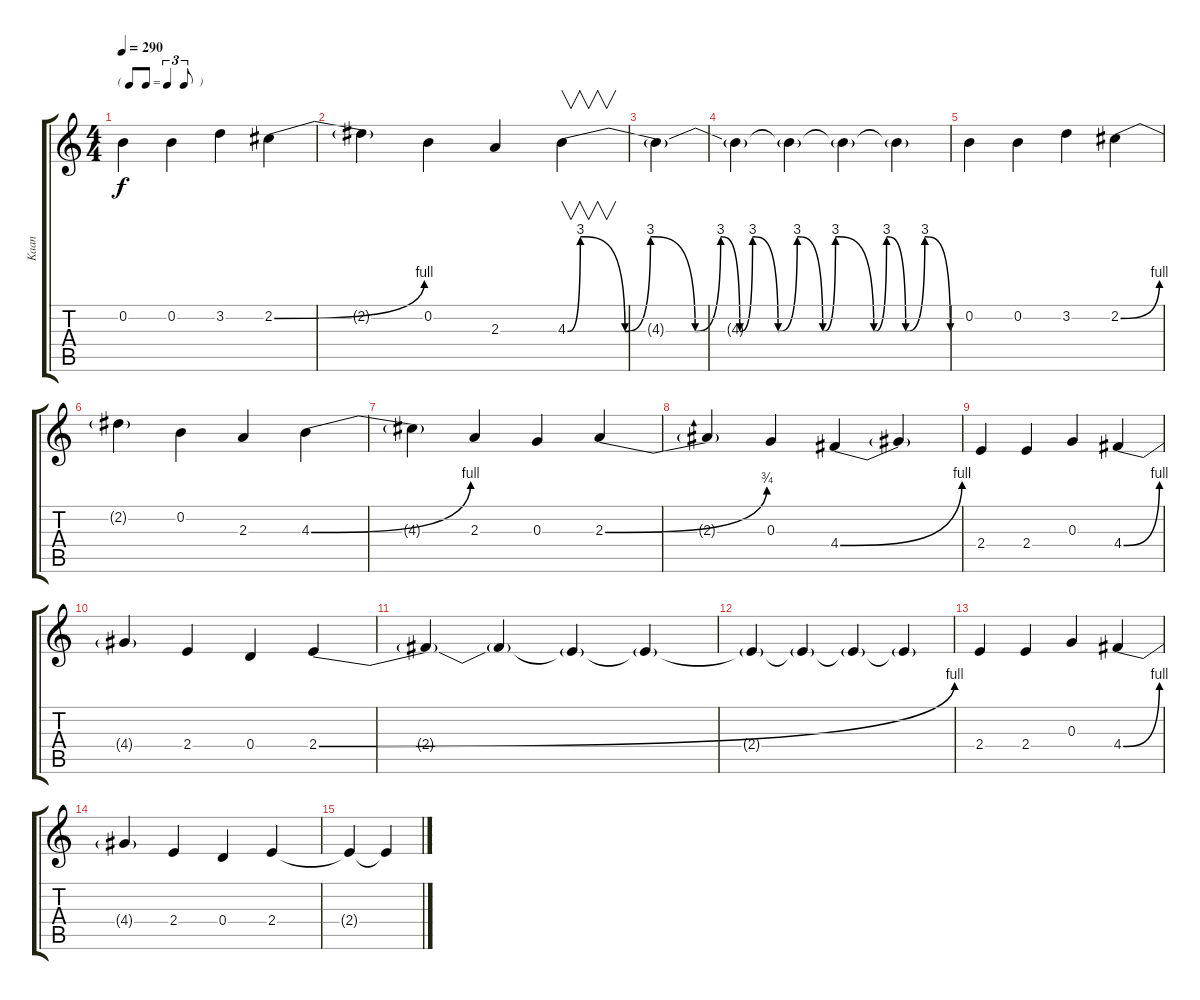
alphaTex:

\track ("Kaan" "Kaan") {instrument overdrivenguitar}
\staff {score tabs}
\tuning (E4 B3 G3 D3 A2 E2) {hide}
\ts (4 4)
\tf triplet8th
\tempo 290
\clef g2
\ks c
0.2.4{dy f} 0.2.4 3.2.4 2.2{be (bend 0 0 60 4)}.4 |
2.2{t}.4 0.2.4 2.3.4 4.3{be (custom 0 0 2 12 9 0 13 12 20 0 24 12 27 0 29 12 33 0 36 12 40 0 42 12 48 0 50 12 53 0 56 12 60 0)}.4{v} |
4.3{t}.4 |
4.3{t}.4 4.3{t}.4 4.3{t}.4 4.3{t}.4 |
0.2.4 0.2.4 3.2.4 2.2{be (bend 0 0 60 4)}.4 |
2.2{t}.4 0.2.4 2.3.4 4.3{be (bend 0 0 60 4)}.4 |
4.3{t}.4 2.3.4 0.3.4 2.3{be (bend 0 0 60 3)}.4 |
2.3{t}.4 0.3.4 4.4{be (bend 0 0 60 4)}.4 4.4{t}.4 |
2.4.4 2.4.4 0.3.4 4.4{be (bend 0 0 60 4)}.4 |
4.4{t}.4 2.4.4 0.4.4 2.4{be (bend 0 0 60 4)}.4 |
2.4{t}.4 2.4{t}.4 2.4{t}.4 2.4{t}.4 |
2.4{t}.4 2.4{t}.4 2.4{t}.4 2.4{t}.4 |
2.4.4 2.4.4 0.3.4 4.4{be (bend 0 0 60 4)}.4 |
4.4{t}.4 2.4.4 0.4.4 2.4.4 |
2.4{t}.4 2.4{t}.4
